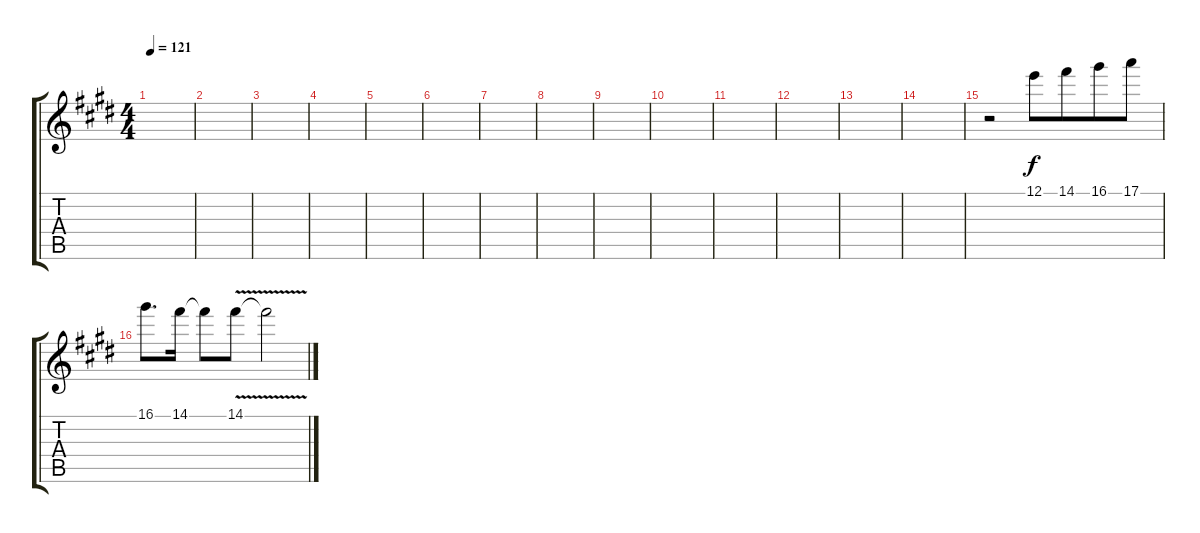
\track "" {instrument acousticguitarsteel}
\staff {score tabs}
\tuning (E4 B3 G3 D3 A2 E2) {hide}
\ts (4 4)
\tempo 121
\clef g2
\ks e
|
|
|
|
|
|
|
|
|
|
|
|
|
|
r.2 12.1.8 14.1.8{beam merge} 16.1.8 17.1.8 |
16.1.8{d} 14.1.16 14.1{t}.8 14.1{v}.8 14.1{t}.2
